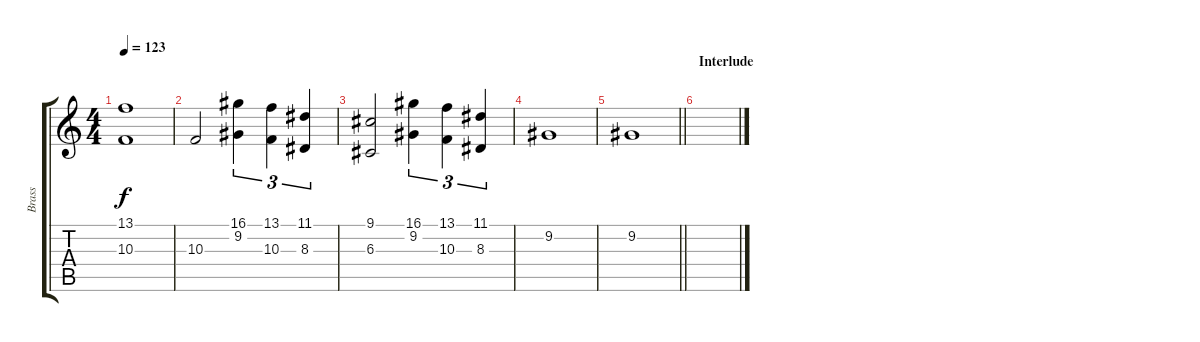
\track ("Brass" "Brass") {instrument brasssection}
\staff {score tabs}
\tuning (E4 B3 G3 D3 A2 E2) {hide}
\ts (4 4)
\tempo 123
\clef g2
\ks c
(13.1 10.3).1{dy f} |
10.3.2 (16.1 9.2).4{tu (3 2)} (13.1 10.3).4{tu (3 2)} (11.1 8.3).4{tu (3 2)} |
(9.1 6.3).2 (16.1 9.2).4{tu (3 2)} (13.1 10.3).4{tu (3 2)} (11.1 8.3).4{tu (3 2)} |
9.2.1 |
\barLineRight lightlight
9.2.1 |
\section ("" "Interlude")
